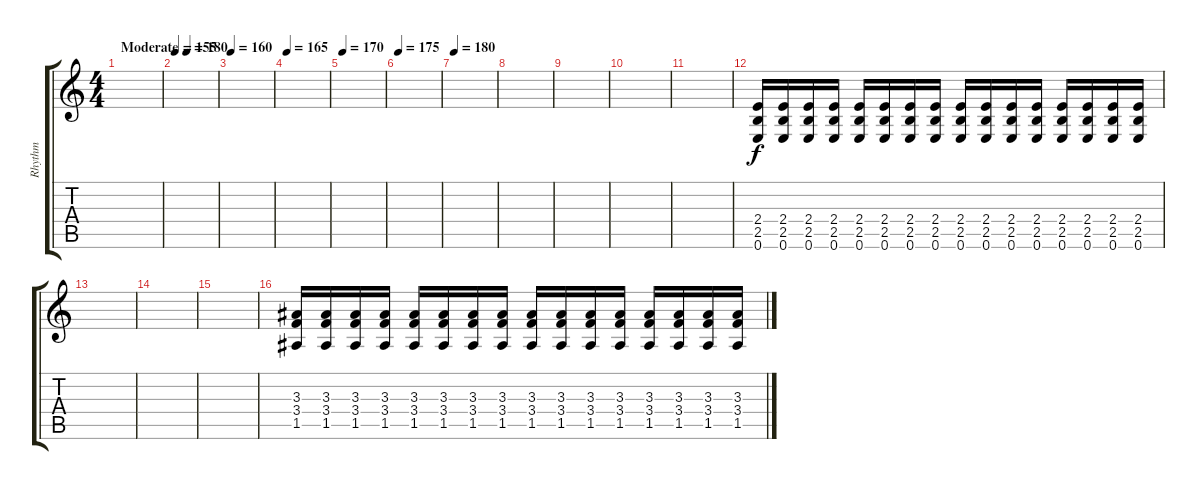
\track ("Rhythm" "Rhythm") {instrument distortionguitar}
\staff {score tabs}
\tuning (E4 B3 G3 D3 A2 E2) {hide}
\ts (4 4)
\tempo (180 "Moderate")
\tempo 150
\tempo (180 "Moderate")
\clef g2
\ks c
|
\tempo 155
|
\tempo 160
|
\tempo 165
|
\tempo 170
|
\tempo 175
|
\tempo 180
|
|
|
|
|
(2.4 2.5 0.6).16{volume 16} (2.4 2.5 0.6).16 (2.4 2.5 0.6).16 (2.4 2.5 0.6).16 (2.4 2.5 0.6).16 (2.4 2.5 0.6).16 (2.4 2.5 0.6).16 (2.4 2.5 0.6).16 (2.4 2.5 0.6).16 (2.4 2.5 0.6).16 (2.4 2.5 0.6).16 (2.4 2.5 0.6).16 (2.4 2.5 0.6).16 (2.4 2.5 0.6).16 (2.4 2.5 0.6).16 (2.4 2.5 0.6).16 |
|
|
|
(3.3 3.4 1.5).16{volume 16} (3.3 3.4 1.5).16 (3.3 3.4 1.5).16 (3.3 3.4 1.5).16 (3.3 3.4 1.5).16 (3.3 3.4 1.5).16 (3.3 3.4 1.5).16 (3.3 3.4 1.5).16 (3.3 3.4 1.5).16 (3.3 3.4 1.5).16 (3.3 3.4 1.5).16 (3.3 3.4 1.5).16 (3.3 3.4 1.5).16 (3.3 3.4 1.5).16 (3.3 3.4 1.5).16 (3.3 3.4 1.5).16
